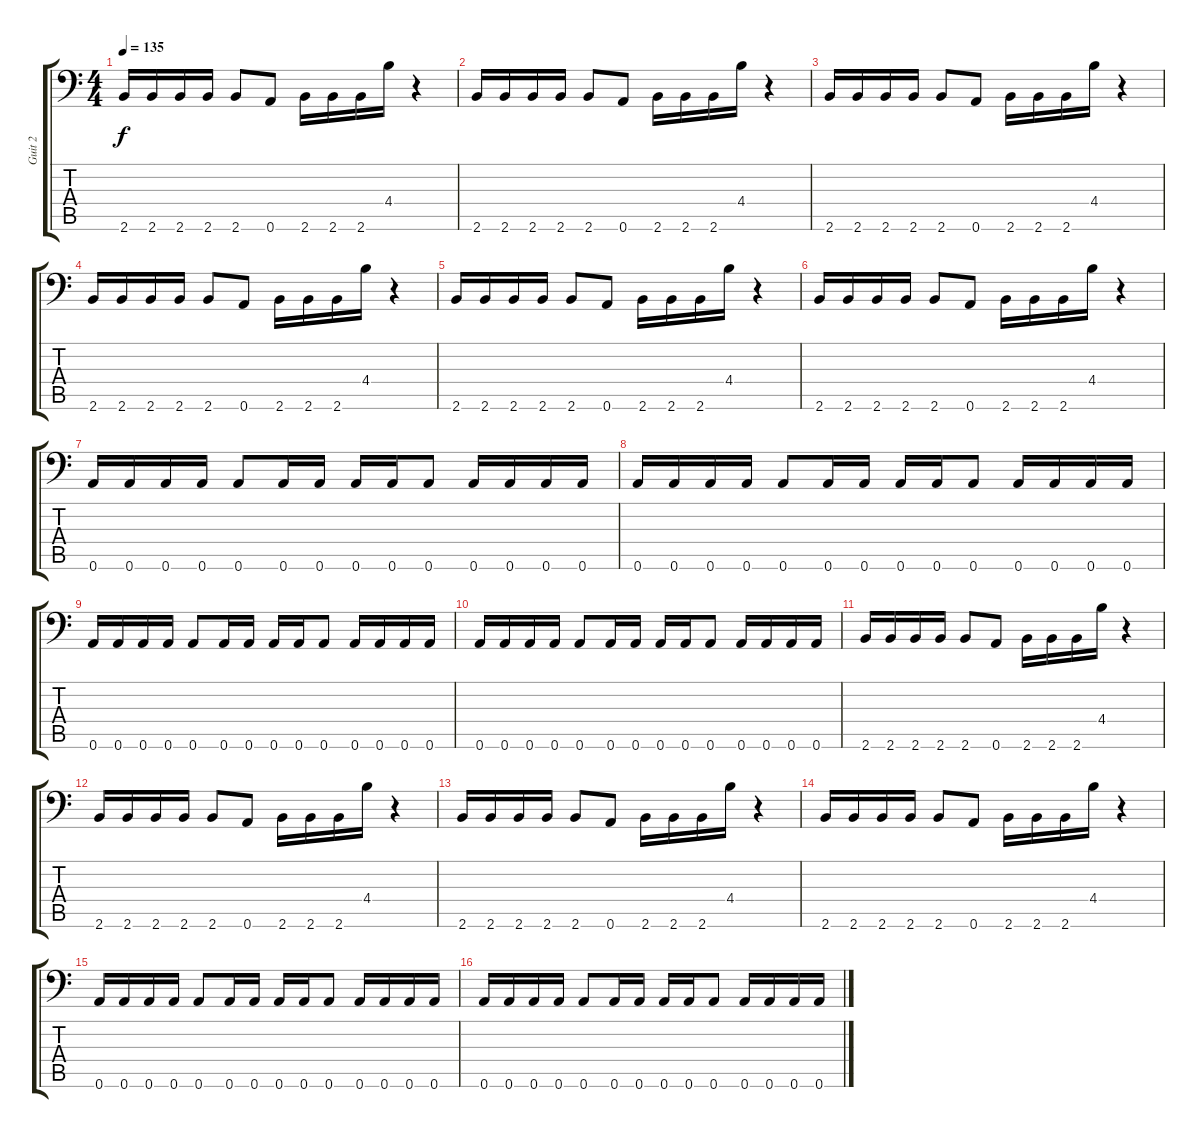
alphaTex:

\track ("Guit 2" "Guit 2") {instrument distortionguitar}
\staff {score tabs}
\tuning (A3 E3 C3 G2 D2 A1) {hide}
\ts (4 4)
\tempo 135
\clef f4
\ks c
2.6.16{dy f} 2.6.16 2.6.16 2.6.16 2.6.8 0.6.8 2.6.16 2.6.16 2.6.16 4.4.16 r.4 |
2.6.16 2.6.16 2.6.16 2.6.16 2.6.8 0.6.8 2.6.16 2.6.16 2.6.16 4.4.16 r.4 |
2.6.16 2.6.16 2.6.16 2.6.16 2.6.8 0.6.8 2.6.16 2.6.16 2.6.16 4.4.16 r.4 |
2.6.16 2.6.16 2.6.16 2.6.16 2.6.8 0.6.8 2.6.16 2.6.16 2.6.16 4.4.16 r.4 |
2.6.16 2.6.16 2.6.16 2.6.16 2.6.8 0.6.8 2.6.16 2.6.16 2.6.16 4.4.16 r.4 |
2.6.16 2.6.16 2.6.16 2.6.16 2.6.8 0.6.8 2.6.16 2.6.16 2.6.16 4.4.16 r.4 |
0.6.16 0.6.16 0.6.16 0.6.16 0.6.8 0.6.16 0.6.16 0.6.16 0.6.16 0.6.8 0.6.16 0.6.16 0.6.16 0.6.16 |
0.6.16 0.6.16 0.6.16 0.6.16 0.6.8 0.6.16 0.6.16 0.6.16 0.6.16 0.6.8 0.6.16 0.6.16 0.6.16 0.6.16 |
0.6.16 0.6.16 0.6.16 0.6.16 0.6.8 0.6.16 0.6.16 0.6.16 0.6.16 0.6.8 0.6.16 0.6.16 0.6.16 0.6.16 |
0.6.16 0.6.16 0.6.16 0.6.16 0.6.8 0.6.16 0.6.16 0.6.16 0.6.16 0.6.8 0.6.16 0.6.16 0.6.16 0.6.16 |
2.6.16 2.6.16 2.6.16 2.6.16 2.6.8 0.6.8 2.6.16 2.6.16 2.6.16 4.4.16 r.4 |
2.6.16 2.6.16 2.6.16 2.6.16 2.6.8 0.6.8 2.6.16 2.6.16 2.6.16 4.4.16 r.4 |
2.6.16 2.6.16 2.6.16 2.6.16 2.6.8 0.6.8 2.6.16 2.6.16 2.6.16 4.4.16 r.4 |
2.6.16 2.6.16 2.6.16 2.6.16 2.6.8 0.6.8 2.6.16 2.6.16 2.6.16 4.4.16 r.4 |
0.6.16 0.6.16 0.6.16 0.6.16 0.6.8 0.6.16 0.6.16 0.6.16 0.6.16 0.6.8 0.6.16 0.6.16 0.6.16 0.6.16 |
0.6.16 0.6.16 0.6.16 0.6.16 0.6.8 0.6.16 0.6.16 0.6.16 0.6.16 0.6.8 0.6.16 0.6.16 0.6.16 0.6.16
